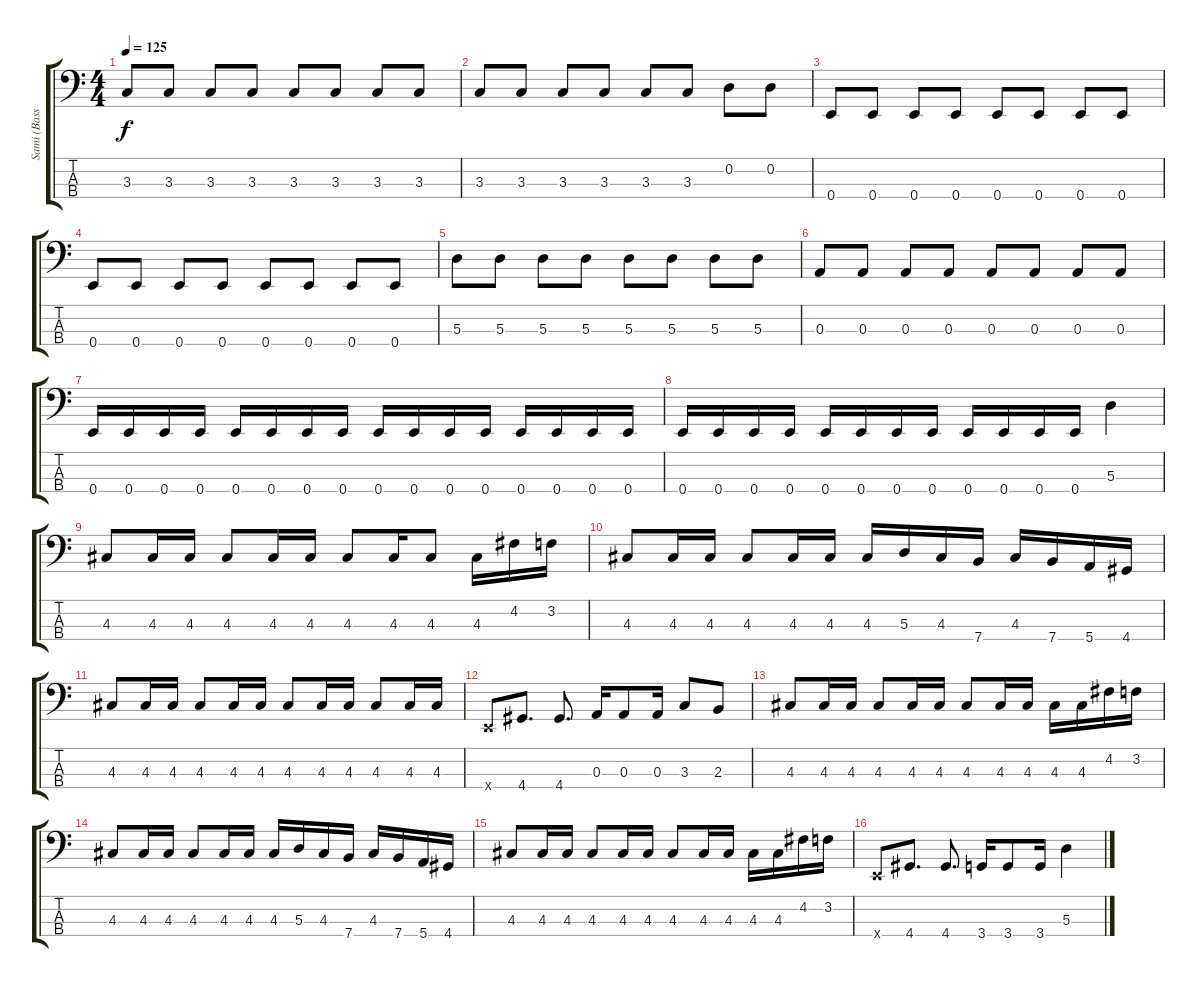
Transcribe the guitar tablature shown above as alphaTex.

\track ("Sami (Bass)" "Sami (Bass") {instrument electricbasspick}
\staff {score tabs}
\tuning (G2 D2 A1 E1) {hide}
\ts (4 4)
\tempo 125
\clef f4
\ks c
3.3.8{dy f} 3.3.8 3.3.8 3.3.8 3.3.8 3.3.8 3.3.8 3.3.8 |
3.3.8 3.3.8 3.3.8 3.3.8 3.3.8 3.3.8 0.2.8 0.2.8 |
0.4.8 0.4.8 0.4.8 0.4.8 0.4.8 0.4.8 0.4.8 0.4.8 |
0.4.8 0.4.8 0.4.8 0.4.8 0.4.8 0.4.8 0.4.8 0.4.8 |
5.3.8 5.3.8 5.3.8 5.3.8 5.3.8 5.3.8 5.3.8 5.3.8 |
0.3.8 0.3.8 0.3.8 0.3.8 0.3.8 0.3.8 0.3.8 0.3.8 |
0.4.16 0.4.16 0.4.16 0.4.16 0.4.16 0.4.16 0.4.16 0.4.16 0.4.16 0.4.16 0.4.16 0.4.16 0.4.16 0.4.16 0.4.16 0.4.16 |
0.4.16 0.4.16 0.4.16 0.4.16 0.4.16 0.4.16 0.4.16 0.4.16 0.4.16 0.4.16 0.4.16 0.4.16 5.3.4 |
4.3.8 4.3.16 4.3.16 4.3.8 4.3.16 4.3.16 4.3.8 4.3.16 4.3.8 4.3.16 4.2.16 3.2.16 |
4.3.8 4.3.16 4.3.16 4.3.8 4.3.16 4.3.16 4.3.16 5.3.16 4.3.16 7.4.16 4.3.16 7.4.16 5.4.16 4.4.16 |
4.3.8 4.3.16 4.3.16 4.3.8 4.3.16 4.3.16 4.3.8 4.3.16 4.3.16 4.3.8 4.3.16 4.3.16 |
0.4{x}.8 4.4.8{d} 4.4.8{d} 0.3.16 0.3.8 0.3.16 3.3.8 2.3.8 |
4.3.8 4.3.16 4.3.16 4.3.8 4.3.16 4.3.16 4.3.8 4.3.16 4.3.16 4.3.16 4.3.16 4.2.16 3.2.16 |
4.3.8 4.3.16 4.3.16 4.3.8 4.3.16 4.3.16 4.3.16 5.3.16 4.3.16 7.4.16 4.3.16 7.4.16 5.4.16 4.4.16 |
4.3.8 4.3.16 4.3.16 4.3.8 4.3.16 4.3.16 4.3.8 4.3.16 4.3.16 4.3.16 4.3.16 4.2.16 3.2.16 |
0.4{x}.8 4.4.8{d} 4.4.8{d} 3.4.16 3.4.8 3.4.16 5.3.4
